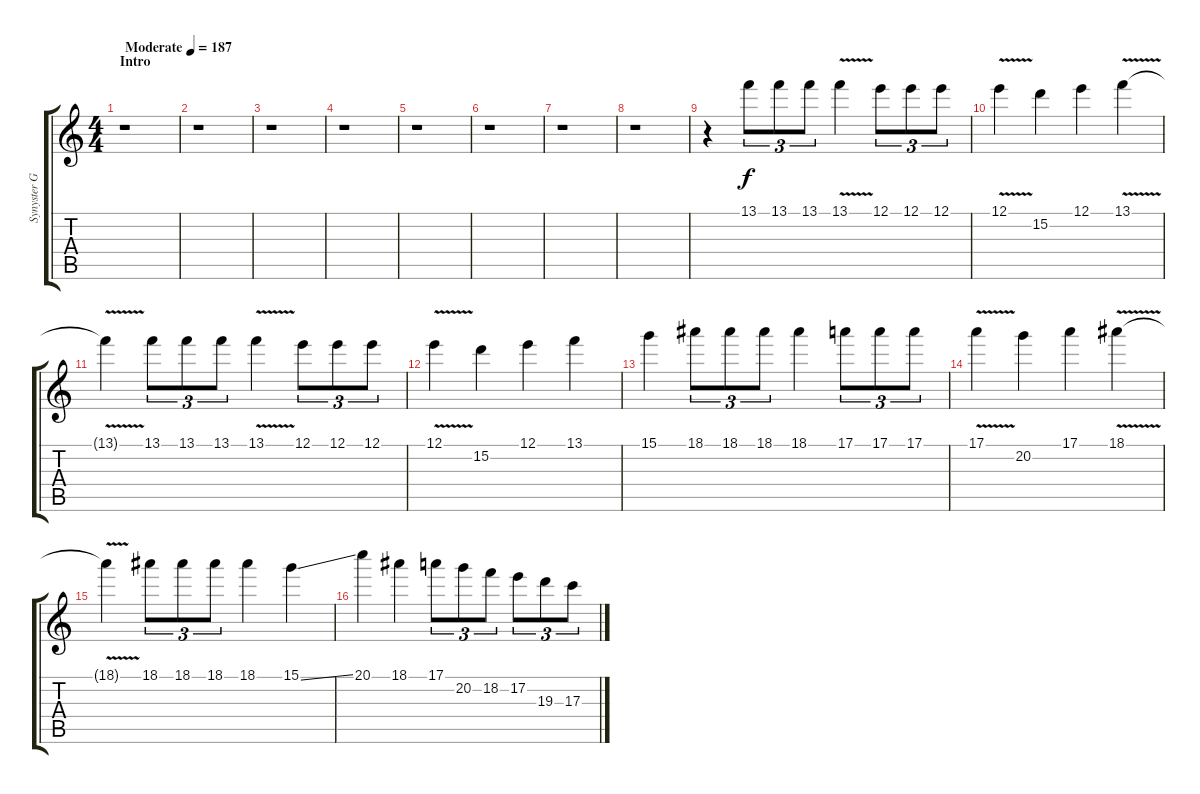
\track ("Synyster Gates (Pan-Lead 1)" "Synyster G") {instrument distortionguitar}
\staff {score tabs}
\tuning (E4 B3 G3 D3 A2 D2) {hide}
\ts (4 4)
\section ("" "Intro")
\tempo (187 "Moderate")
\clef g2
\ks c
r.1{dy f instrument distortionguitar} |
r.1 |
r.1 |
r.1 |
r.1 |
r.1 |
r.1 |
r.1 |
r.4 13.1.8{tu (3 2)} 13.1.8{tu (3 2)} 13.1.8{tu (3 2)} 13.1{v}.4 12.1.8{tu (3 2)} 12.1.8{tu (3 2)} 12.1.8{tu (3 2)} |
12.1{v}.4 15.2.4 12.1.4 13.1{v}.4 |
13.1{t}.4 13.1.8{tu (3 2)} 13.1.8{tu (3 2)} 13.1.8{tu (3 2)} 13.1{v}.4 12.1.8{tu (3 2)} 12.1.8{tu (3 2)} 12.1.8{tu (3 2)} |
12.1{v}.4 15.2.4 12.1.4 13.1.4 |
15.1.4 18.1.8{tu (3 2)} 18.1.8{tu (3 2)} 18.1.8{tu (3 2)} 18.1.4 17.1.8{tu (3 2)} 17.1.8{tu (3 2)} 17.1.8{tu (3 2)} |
17.1{v}.4 20.2.4 17.1.4 18.1{v}.4 |
18.1{t}.4 18.1.8{tu (3 2)} 18.1.8{tu (3 2)} 18.1.8{tu (3 2)} 18.1.4 15.1{ss}.4 |
20.1.4 18.1.4 17.1.8{tu (3 2)} 20.2.8{tu (3 2)} 18.2.8{tu (3 2)} 17.2.8{tu (3 2)} 19.3.8{tu (3 2)} 17.3.8{tu (3 2)}
